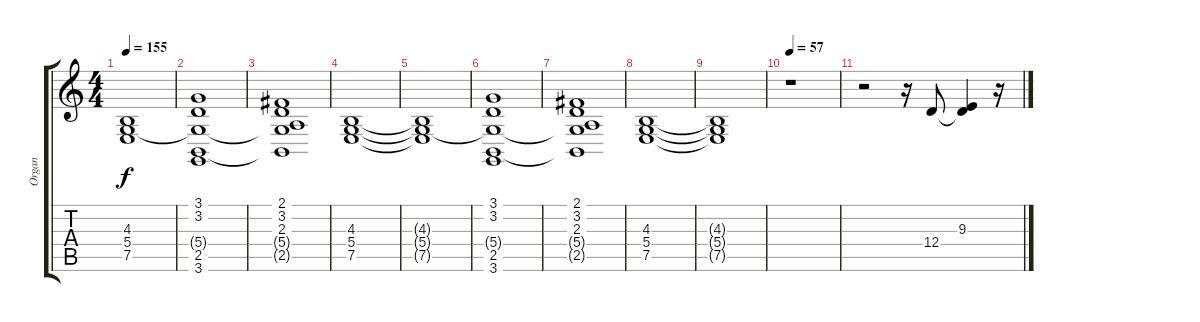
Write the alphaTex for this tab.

\track ("Organ" "Organ") {instrument drawbarorgan}
\staff {score tabs}
\tuning (E4 B3 G3 D3 A2 E2) {hide}
\ts (4 4)
\tempo 155
\clef g2
\ks c
(4.3{t} 5.4{t} 7.5{t}).1{dy f} |
(3.1 3.2 5.4{t} 2.5 3.6).1 |
(2.1 3.2 2.3 5.4{t} 2.5{t}).1 |
(4.3 5.4 7.5).1 |
(4.3{t} 5.4{t} 7.5{t}).1 |
(3.1 3.2 5.4{t} 2.5 3.6).1 |
(2.1 3.2 2.3 5.4{t} 2.5{t}).1 |
(4.3 5.4 7.5).1 |
(4.3{t} 5.4{t} 7.5{t}).1 |
\tempo 57
r.1 |
r.2 r.16 12.4.8{volume 3} (9.3 12.4{t}).4 r.16
